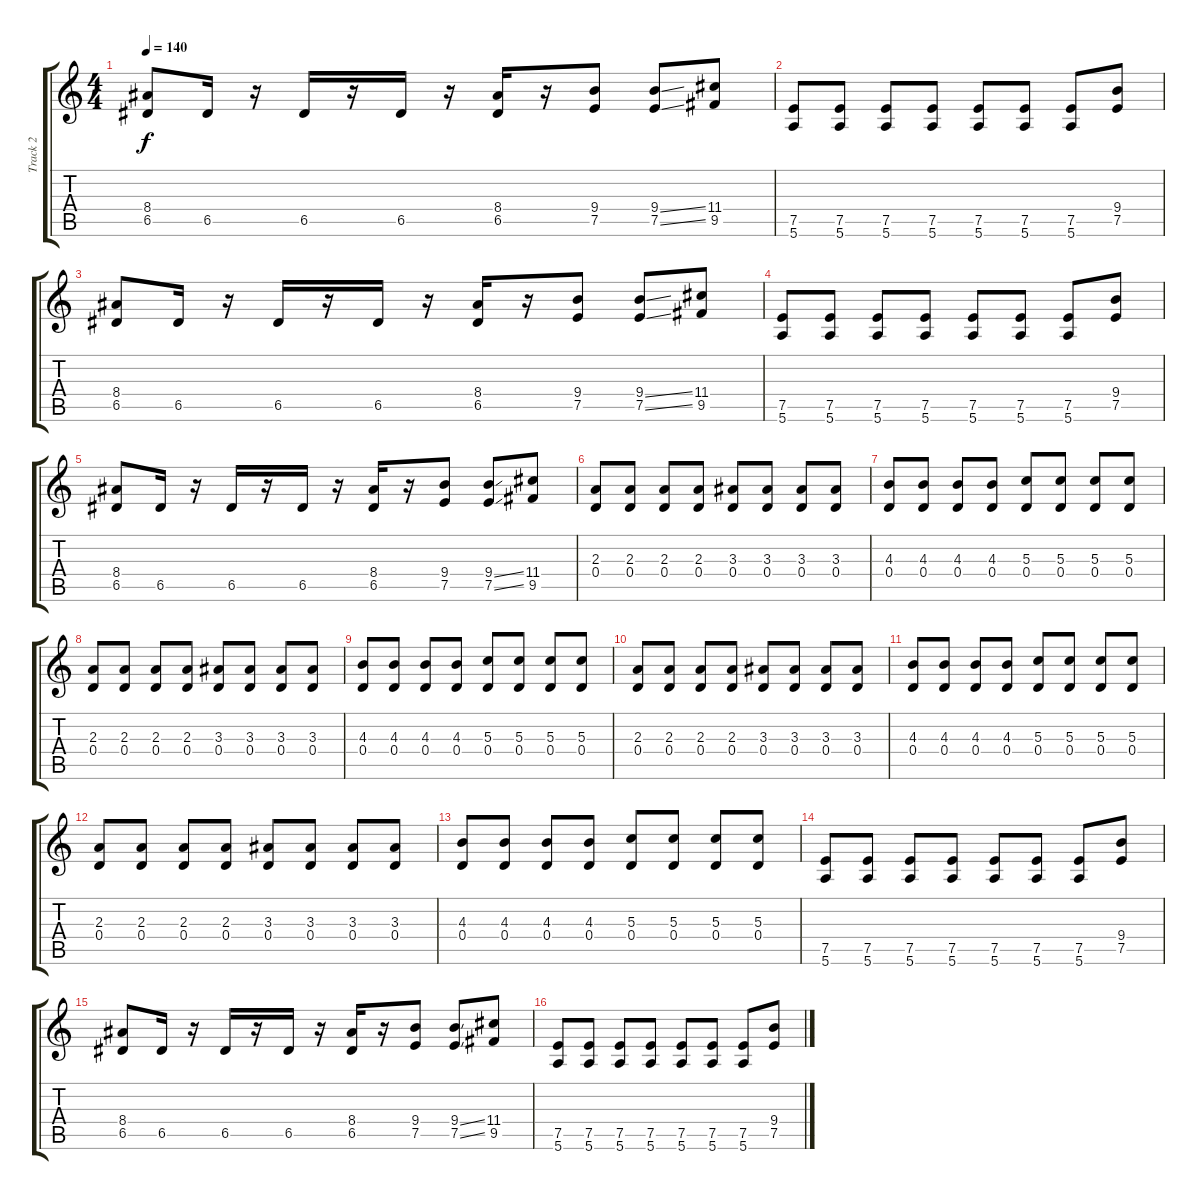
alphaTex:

\track ("Track 2" "Track 2") {instrument acousticguitarsteel}
\staff {score tabs}
\tuning (E4 B3 G3 D3 A2 E2) {hide}
\ts (4 4)
\tempo 140
\clef g2
\ks c
(8.4 6.5).8{dy f} 6.5.16 r.16 6.5.16 r.16 6.5.16 r.16 (8.4 6.5).16 r.16 (9.4 7.5).8 (9.4{ss} 7.5{ss}).8 (11.4 9.5).8 |
(7.5 5.6).8 (7.5 5.6).8 (7.5 5.6).8 (7.5 5.6).8 (7.5 5.6).8 (7.5 5.6).8 (7.5 5.6).8 (9.4 7.5).8 |
(8.4 6.5).8 6.5.16 r.16 6.5.16 r.16 6.5.16 r.16 (8.4 6.5).16 r.16 (9.4 7.5).8 (9.4{ss} 7.5{ss}).8 (11.4 9.5).8 |
(7.5 5.6).8 (7.5 5.6).8 (7.5 5.6).8 (7.5 5.6).8 (7.5 5.6).8 (7.5 5.6).8 (7.5 5.6).8 (9.4 7.5).8 |
(8.4 6.5).8 6.5.16 r.16 6.5.16 r.16 6.5.16 r.16 (8.4 6.5).16 r.16 (9.4 7.5).8 (9.4{ss} 7.5{ss}).8 (11.4 9.5).8 |
(2.3 0.4).8 (2.3 0.4).8 (2.3 0.4).8 (2.3 0.4).8 (3.3 0.4).8 (3.3 0.4).8 (3.3 0.4).8 (3.3 0.4).8 |
(4.3 0.4).8 (4.3 0.4).8 (4.3 0.4).8 (4.3 0.4).8 (5.3 0.4).8 (5.3 0.4).8 (5.3 0.4).8 (5.3 0.4).8 |
(2.3 0.4).8 (2.3 0.4).8 (2.3 0.4).8 (2.3 0.4).8 (3.3 0.4).8 (3.3 0.4).8 (3.3 0.4).8 (3.3 0.4).8 |
(4.3 0.4).8 (4.3 0.4).8 (4.3 0.4).8 (4.3 0.4).8 (5.3 0.4).8 (5.3 0.4).8 (5.3 0.4).8 (5.3 0.4).8 |
(2.3 0.4).8 (2.3 0.4).8 (2.3 0.4).8 (2.3 0.4).8 (3.3 0.4).8 (3.3 0.4).8 (3.3 0.4).8 (3.3 0.4).8 |
(4.3 0.4).8 (4.3 0.4).8 (4.3 0.4).8 (4.3 0.4).8 (5.3 0.4).8 (5.3 0.4).8 (5.3 0.4).8 (5.3 0.4).8 |
(2.3 0.4).8 (2.3 0.4).8 (2.3 0.4).8 (2.3 0.4).8 (3.3 0.4).8 (3.3 0.4).8 (3.3 0.4).8 (3.3 0.4).8 |
(4.3 0.4).8 (4.3 0.4).8 (4.3 0.4).8 (4.3 0.4).8 (5.3 0.4).8 (5.3 0.4).8 (5.3 0.4).8 (5.3 0.4).8 |
(7.5 5.6).8 (7.5 5.6).8 (7.5 5.6).8 (7.5 5.6).8 (7.5 5.6).8 (7.5 5.6).8 (7.5 5.6).8 (9.4 7.5).8 |
(8.4 6.5).8 6.5.16 r.16 6.5.16 r.16 6.5.16 r.16 (8.4 6.5).16 r.16 (9.4 7.5).8 (9.4{ss} 7.5{ss}).8 (11.4 9.5).8 |
(7.5 5.6).8 (7.5 5.6).8 (7.5 5.6).8 (7.5 5.6).8 (7.5 5.6).8 (7.5 5.6).8 (7.5 5.6).8 (9.4 7.5).8
